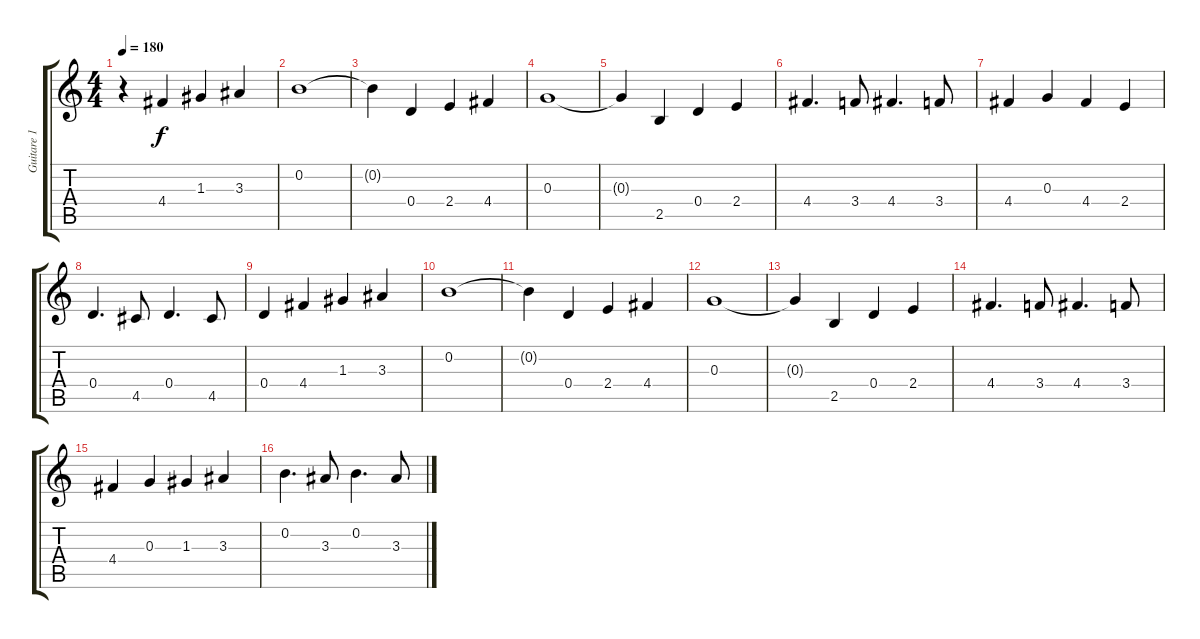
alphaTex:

\track ("Guitare 1" "Guitare 1") {instrument acousticguitarnylon}
\staff {score tabs}
\tuning (E4 B3 G3 D3 A2 E2) {hide}
\ts (4 4)
\tempo 180
\clef g2
\ks c
r.4{dy f instrument acousticguitarnylon} 4.4.4 1.3.4 3.3.4 |
0.2.1 |
0.2{t}.4 0.4.4 2.4.4 4.4.4 |
0.3.1 |
0.3{t}.4 2.5.4 0.4.4 2.4.4 |
4.4.4{d} 3.4.8 4.4.4{d} 3.4.8 |
4.4.4 0.3.4 4.4.4 2.4.4 |
0.4.4{d} 4.5.8 0.4.4{d} 4.5.8 |
0.4.4 4.4.4 1.3.4 3.3.4 |
0.2.1 |
0.2{t}.4 0.4.4 2.4.4 4.4.4 |
0.3.1 |
0.3{t}.4 2.5.4 0.4.4 2.4.4 |
4.4.4{d} 3.4.8 4.4.4{d} 3.4.8 |
4.4.4 0.3.4 1.3.4 3.3.4 |
0.2.4{d} 3.3.8 0.2.4{d} 3.3.8
